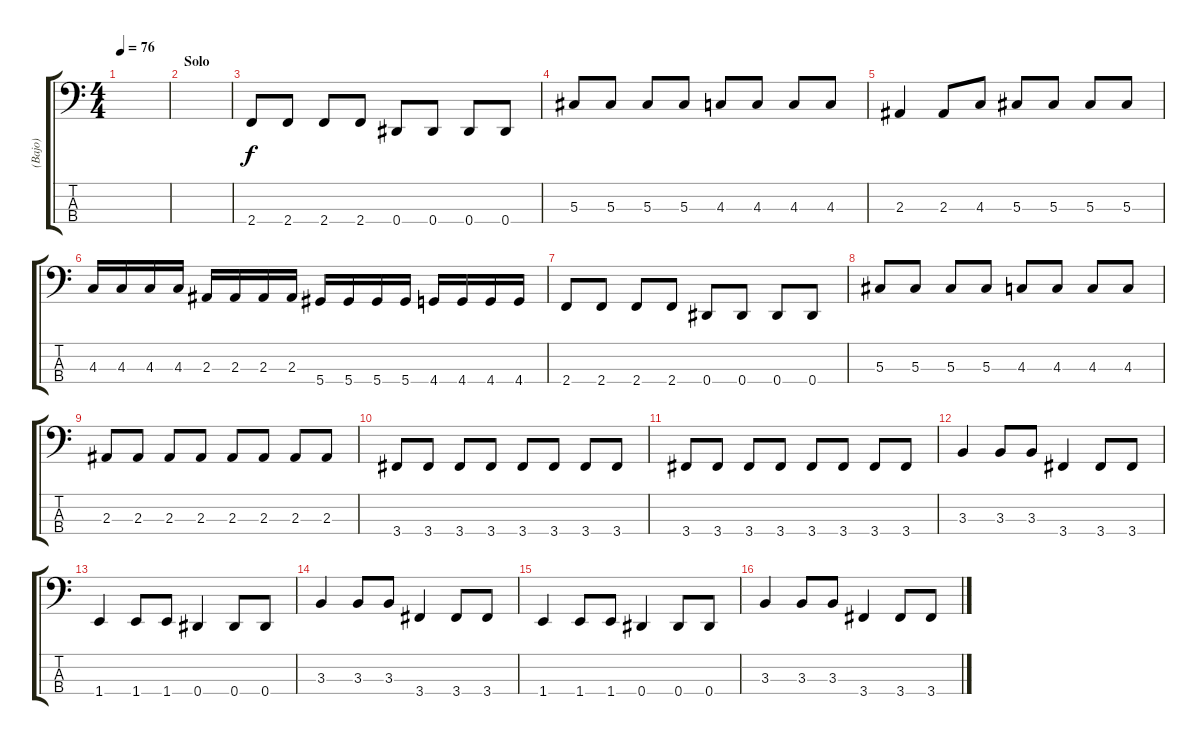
\track ("(Bajo)" "(Bajo)") {instrument electricbassfinger}
\staff {score tabs}
\tuning (Gb2 Db2 Ab1 Eb1) {hide}
\ts (4 4)
\tempo 76
\clef f4
\ks c
|
\section ("" "Solo")
|
2.4.8{dy f} 2.4.8 2.4.8 2.4.8 0.4.8 0.4.8 0.4.8 0.4.8 |
5.3.8 5.3.8 5.3.8 5.3.8 4.3.8 4.3.8 4.3.8 4.3.8 |
2.3.4 2.3.8 4.3.8 5.3.8 5.3.8 5.3.8 5.3.8 |
4.3.16 4.3.16 4.3.16 4.3.16 2.3.16 2.3.16 2.3.16 2.3.16 5.4.16 5.4.16 5.4.16 5.4.16 4.4.16 4.4.16 4.4.16 4.4.16 |
2.4.8 2.4.8 2.4.8 2.4.8 0.4.8 0.4.8 0.4.8 0.4.8 |
5.3.8 5.3.8 5.3.8 5.3.8 4.3.8 4.3.8 4.3.8 4.3.8 |
2.3.8 2.3.8 2.3.8 2.3.8 2.3.8 2.3.8 2.3.8 2.3.8 |
3.4.8 3.4.8 3.4.8 3.4.8 3.4.8 3.4.8 3.4.8 3.4.8 |
3.4.8 3.4.8 3.4.8 3.4.8 3.4.8 3.4.8 3.4.8 3.4.8 |
3.3.4 3.3.8 3.3.8 3.4.4 3.4.8 3.4.8 |
1.4.4 1.4.8 1.4.8 0.4.4 0.4.8 0.4.8 |
3.3.4 3.3.8 3.3.8 3.4.4 3.4.8 3.4.8 |
1.4.4 1.4.8 1.4.8 0.4.4 0.4.8 0.4.8 |
3.3.4 3.3.8 3.3.8 3.4.4 3.4.8 3.4.8
